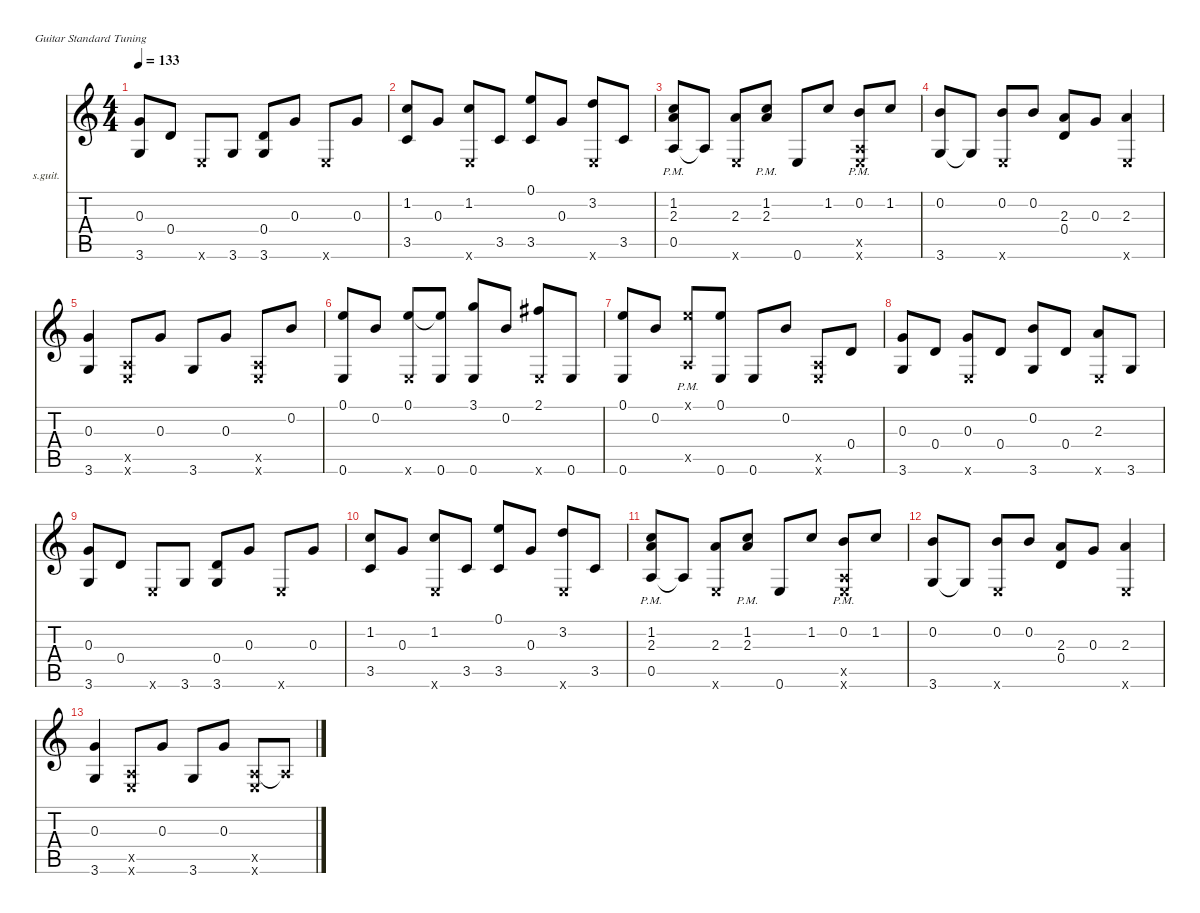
\defaultSystemsLayout 4
\hideDynamics
\bracketExtendMode nobrackets
\firstSystemTrackNameOrientation horizontal
\otherSystemsTrackNameOrientation horizontal
\track ("Гитара" "s.guit.") {instrument acousticguitarsteel}
\staff {score tabs}
\tuning (E4 B3 G3 D3 A2 E2)
\ts (4 4)
\tempo 133
\clef g2
\ks c
(0.3 3.6).8{dy ff beam Up} 0.4.8{beam Up} 0.6{x}.8{beam Up} 3.6.8{beam Up} (0.4 3.6).8{beam Up} 0.3.8{beam Up} 0.6{x}.8{beam Up} 0.3.8{beam Up} |
(1.2 3.5).8{beam Up} 0.3.8{beam Up} (1.2 0.6{x}).8{beam Up} 3.5.8{beam Up} (0.1 3.5).8{beam Up} 0.3.8{beam Up} (3.2 0.6{x}).8{beam Up} 3.5.8{beam Up} |
(1.2{pm} 2.3{pm} 0.5).8{beam Up} 0.5{t}.8{beam Up} (2.3 0.6{x}).8{beam Up} (1.2{pm} 2.3{pm}).8{beam Up} 0.6.8{beam Up} 1.2.8{beam Up} (0.2{pm} 0.5{x} 0.6{x}).8{beam Up} 1.2.8{beam Up} |
(0.2 3.6).8{beam Up} 3.6{t}.8{beam Up} (0.2 0.6{x}).8{beam Up} 0.2.8{beam Up} (2.3 0.4).8{beam Up} 0.3.8{beam Up} (2.3 0.6{x}).4{beam Up} |
(0.3 3.6).4{beam Up} (0.5{x} 0.6{x}).8{beam Up} 0.3.8{beam Up} 3.6.8{beam Up} 0.3.8{beam Up} (0.5{x} 0.6{x}).8{beam Up} 0.2.8{beam Up} |
(0.1 0.6).8{beam Up} 0.2.8{beam Up} (0.1 0.6{x}).8{beam Up} (0.1{t} 0.6).8{beam Up} (3.1 0.6).8{beam Up} 0.2.8{beam Up} (2.1{acc #} 0.6{x}).8{beam Up} 0.6.8{beam Up} |
(0.1 0.6).8{beam Up} 0.2.8{beam Up} (0.1{pm x} 0.5{x}).8{beam Up} (0.1 0.6).8{beam Up} 0.6.8{beam Up} 0.2.8{beam Up} (0.5{x} 0.6{x}).8{beam Up} 0.4.8{beam Up} |
(0.3 3.6).8{beam Up} 0.4.8{beam Up} (0.3 0.6{x}).8{beam Up} 0.4.8{beam Up} (3.6 0.2).8{beam Up} 0.4.8{beam Up} (2.3 0.6{x}).8{beam Up} 3.6.8{beam Up} |
(0.3 3.6).8{beam Up} 0.4.8{beam Up} 0.6{x}.8{beam Up} 3.6.8{beam Up} (0.4 3.6).8{beam Up} 0.3.8{beam Up} 0.6{x}.8{beam Up} 0.3.8{beam Up} |
(1.2 3.5).8{beam Up} 0.3.8{beam Up} (1.2 0.6{x}).8{beam Up} 3.5.8{beam Up} (0.1 3.5).8{beam Up} 0.3.8{beam Up} (3.2 0.6{x}).8{beam Up} 3.5.8{beam Up} |
(1.2{pm} 2.3{pm} 0.5).8{beam Up} 0.5{t}.8{beam Up} (2.3 0.6{x}).8{beam Up} (1.2{pm} 2.3{pm}).8{beam Up} 0.6.8{beam Up} 1.2.8{beam Up} (0.2{pm} 0.5{x} 0.6{x}).8{beam Up} 1.2.8{beam Up} |
(0.2 3.6).8{beam Up} 3.6{t}.8{beam Up} (0.2 0.6{x}).8{beam Up} 0.2.8{beam Up} (2.3 0.4).8{beam Up} 0.3.8{beam Up} (2.3 0.6{x}).4{beam Up} |
(0.3 3.6).4{beam Up} (0.5{x} 0.6{x}).8{beam Up} 0.3.8{beam Up} 3.6.8{beam Up} 0.3.8{beam Up} (0.5{x} 0.6{x}).8{beam Up} 0.5{x t}.8{beam Up}
